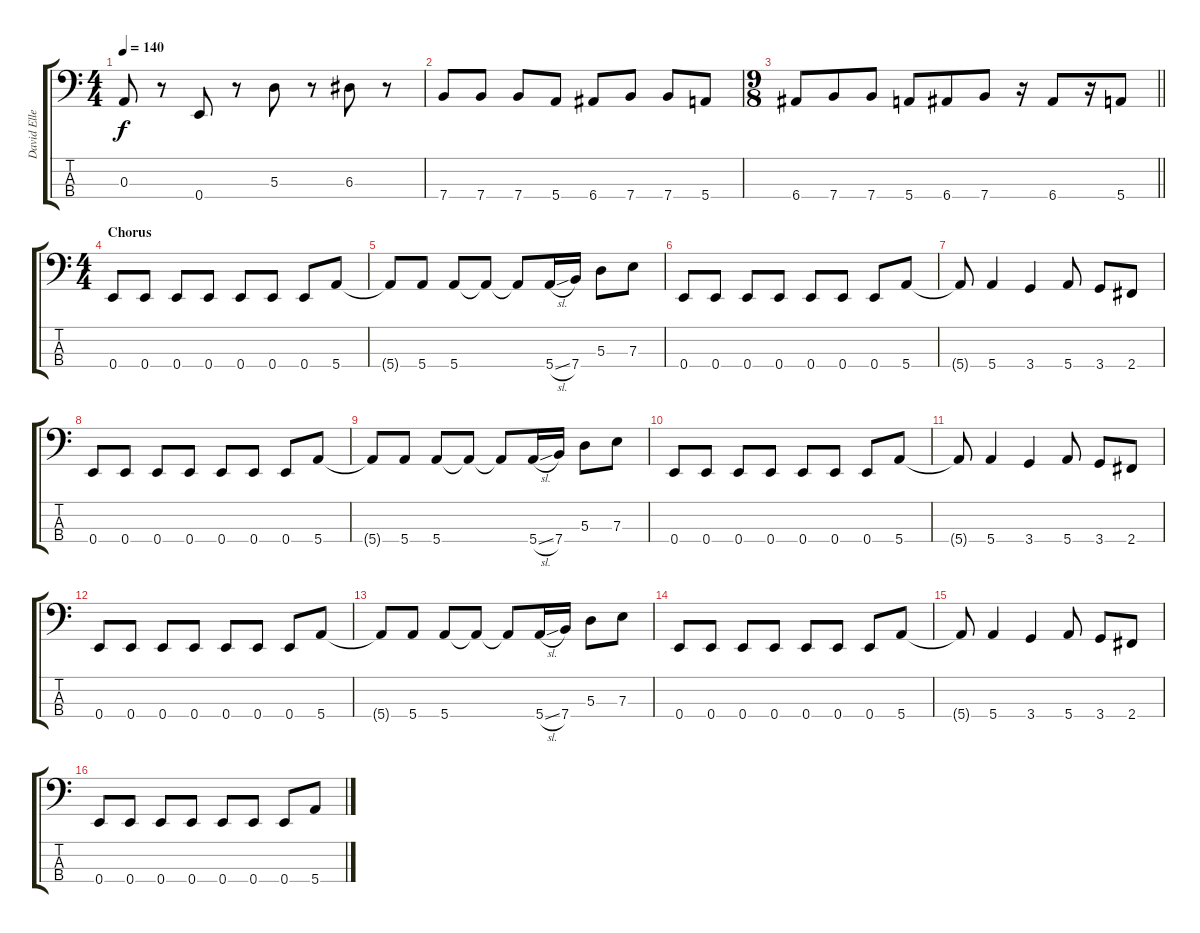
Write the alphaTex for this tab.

\track ("David Ellefson" "David Elle") {instrument electricbassfinger}
\staff {score tabs}
\tuning (G2 D2 A1 E1) {hide}
\ts (4 4)
\tempo 140
\clef f4
\ks c
0.3.8{dy f} r.8 0.4.8 r.8 5.3.8 r.8 6.3.8 r.8 |
7.4.8 7.4.8 7.4.8 5.4.8 6.4.8 7.4.8 7.4.8 5.4.8 |
\ts (9 8)
\barLineRight lightlight
6.4.8 7.4.8 7.4.8 5.4.8 6.4.8 7.4.8 r.16 6.4.8 r.16 5.4.8 |
\ts (4 4)
\section ("" "Chorus")
0.4.8 0.4.8 0.4.8 0.4.8 0.4.8 0.4.8 0.4.8 5.4.8 |
5.4{t}.8 5.4.8 5.4.8 5.4{t}.8 5.4{t}.8 5.4{sl}.16 7.4.16 5.3.8 7.3.8 |
0.4.8 0.4.8 0.4.8 0.4.8 0.4.8 0.4.8 0.4.8 5.4.8 |
5.4{t}.8 5.4.4 3.4.4 5.4.8 3.4.8 2.4.8 |
0.4.8 0.4.8 0.4.8 0.4.8 0.4.8 0.4.8 0.4.8 5.4.8 |
5.4{t}.8 5.4.8 5.4.8 5.4{t}.8 5.4{t}.8 5.4{sl}.16 7.4.16 5.3.8 7.3.8 |
0.4.8 0.4.8 0.4.8 0.4.8 0.4.8 0.4.8 0.4.8 5.4.8 |
5.4{t}.8 5.4.4 3.4.4 5.4.8 3.4.8 2.4.8 |
0.4.8 0.4.8 0.4.8 0.4.8 0.4.8 0.4.8 0.4.8 5.4.8 |
5.4{t}.8 5.4.8 5.4.8 5.4{t}.8 5.4{t}.8 5.4{sl}.16 7.4.16 5.3.8 7.3.8 |
0.4.8 0.4.8 0.4.8 0.4.8 0.4.8 0.4.8 0.4.8 5.4.8 |
5.4{t}.8 5.4.4 3.4.4 5.4.8 3.4.8 2.4.8 |
0.4.8 0.4.8 0.4.8 0.4.8 0.4.8 0.4.8 0.4.8 5.4.8
